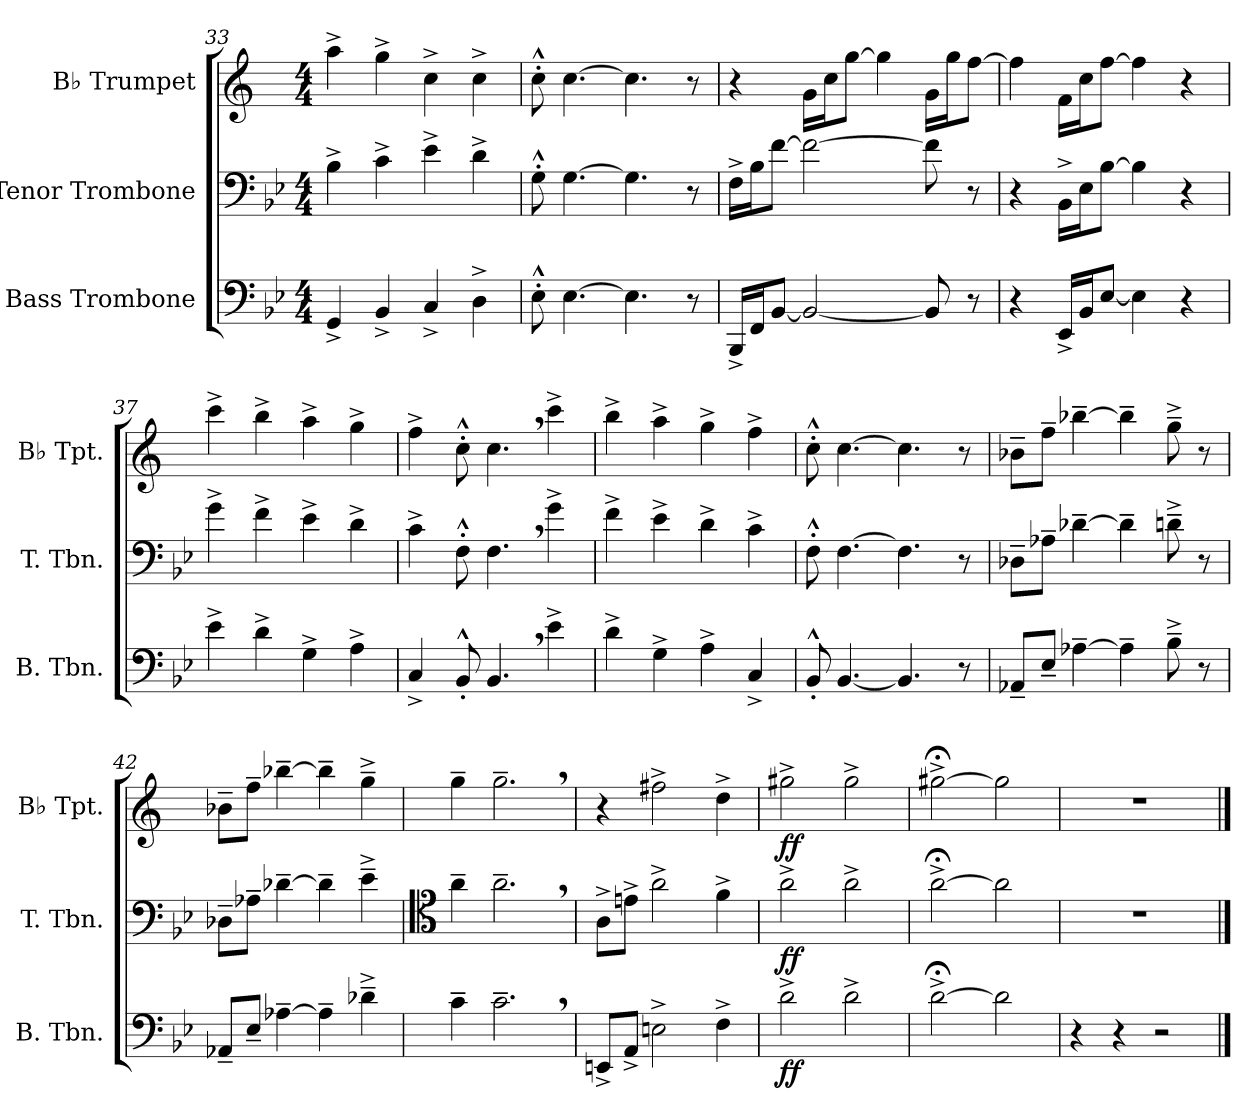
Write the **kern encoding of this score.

**kern	**dynam	**kern	**dynam	**kern	**dynam
*part3	*part3	*part2	*part2	*part1	*part1
*staff3	*staff3	*staff2	*staff2	*staff1	*staff1
*I"Bass Trombone	*	*I"Tenor Trombone	*	*I"B♭ Trumpet	*
*I'B. Tbn.	*	*I'T. Tbn.	*	*I'B♭ Tpt.	*
*clefF4	*	*clefF4	*	*clefG2	*
*	*	*	*	*ITrd1c2	*
*k[b-e-]	*	*k[b-e-]	*	*k[b-e-]	*
*M4/4	*	*M4/4	*	*M4/4	*
=33	=33	=33	=33	=33	=33
4GG^/	.	4B-^\	.	4gg^\	.
4BB-^/	.	4c^\	.	4ff^\	.
4C^/	.	4e-^\	.	4b-^\	.
4D^\	.	4d^\	.	4b-^\	.
=34	=34	=34	=34	=34	=34
8E-'^^\	.	8G'^^\	.	8b-'^^\	.
[4.E-\	.	[4.G\	.	[4.b-\	.
4.E-\]	.	4.G\]	.	4.b-\]	.
8r	.	8r	.	8r	.
!!LO:LB:g=z
=35	=35	=35	=35	=35	=35
16BBB-^/LL	.	16F^\LL	.	4r	.
16FF/J	.	16B-\J	.	.	.
[8BB-/J	.	[8f\J	.	.	.
2BB-/_	.	2f\_	.	16f\LL	.
.	.	.	.	16b-\J	.
.	.	.	.	[8ff\J	.
.	.	.	.	4ff\]	.
8BB-/]	.	8f\]	.	16f\LL	.
.	.	.	.	16ff\J	.
8r	.	8r	.	[8ee-\J	.
=36	=36	=36	=36	=36	=36
4r	.	4r	.	4ee-\]	.
16EE-^/LL	.	16BB-^\LL	.	16e-\LL	.
16BB-/J	.	16E-\J	.	16b-\J	.
[8E-/J	.	[8B-\J	.	[8ee-\J	.
4E-\]	.	4B-\]	.	4ee-\]	.
4r	.	4r	.	4r	.
=37	=37	=37	=37	=37	=37
4e-^\	.	4g^\	.	4bb-^\	.
4d^\	.	4f^\	.	4aa^\	.
4G^\	.	4e-^\	.	4gg^\	.
4A^\	.	4d^\	.	4ff^\	.
=38	=38	=38	=38	=38	=38
4C^/	.	4c^\	.	4ee-^\	.
8BB-'^^/	.	8F'^^\	.	8b-'^^\	.
4.BB-,/	.	4.F,\	.	4.b-,\	.
4e-^\	.	4g^\	.	4bb-^\	.
=39	=39	=39	=39	=39	=39
4d^\	.	4f^\	.	4aa^\	.
4G^\	.	4e-^\	.	4gg^\	.
4A^\	.	4d^\	.	4ff^\	.
4C^/	.	4c^\	.	4ee-^\	.
=40	=40	=40	=40	=40	=40
8BB-'^^/	.	8F'^^\	.	8b-'^^\	.
[4.BB-/	.	[4.F\	.	[4.b-\	.
4.BB-/]	.	4.F\]	.	4.b-\]	.
8r	.	8r	.	8r	.
!!LO:PB:g=z
=41	=41	=41	=41	=41	=41
8AA-X~/L	.	8D-X~\L	.	8a-X~\L	.
8E-~/J	.	8A-X~\J	.	8ee-~\J	.
[4A-X~\	.	[4d-X~\	.	[4aa-X~\	.
4A-~\]	.	4d-~\]	.	4aa-~\]	.
8B-~^\	.	8dn~^\	.	8ff~^\	.
8r	.	8r	.	8r	.
=42	=42	=42	=42	=42	=42
8AA-X~/L	.	8D-X~\L	.	8a-X~\L	.
8E-~/J	.	8A-X~\J	.	8ee-~\J	.
[4A-X~\	.	[4d-X~\	.	[4aa-X~\	.
4A-~\]	.	4d-~\]	.	4aa-~\]	.
4d-X~^\	.	4e-~^\	.	4ff~^\	.
=43	=43	=43	=43	=43	=43
*	*	*clefC4	*	*	*
4c~\	.	4a~\	.	4ff~\	.
2.c~,\	.	2.a~,\	.	2.ff~,\	.
=44	=44	=44	=44	=44	=44
8EEn^/L	.	8A^\L	.	4r	.
8AA^/J	.	8en^\J	.	.	.
2En^\	.	2a^\	.	2een^\	.
4F^\	.	4f^\	.	4cc^\	.
=45	=45	=45	=45	=45	=45
!	!LO:DY:b	!	!LO:DY:b	!	!LO:DY:b
2d^\	ff	2a^\	ff	2ff#X^\	ff
2d^\	.	2a^\	.	2ff#^\	.
=46	=46	=46	=46	=46	=46
[2d;<^\	.	[2a;<^\	.	[2ff#X;<^\	.
2d\]	.	2a\]	.	2ff#\]	.
=47	=47	=47	=47	=47	=47
4r	.	1r	.	1r	.
4r	.	.	.	.	.
2r	.	.	.	.	.
==	==	==	==	==	==
*-	*-	*-	*-	*-	*-
